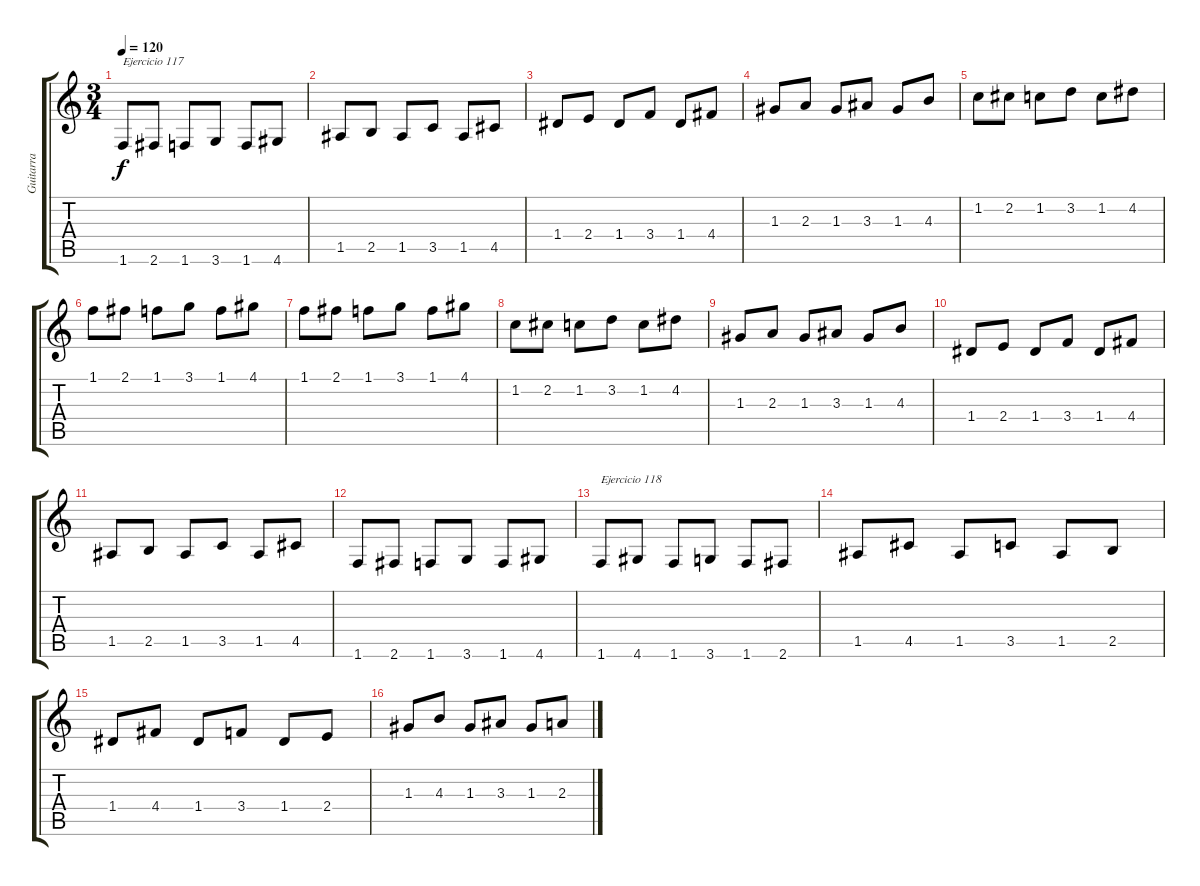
\track ("Guitarra" "Guitarra") {instrument acousticguitarnylon}
\staff {score tabs}
\tuning (E4 B3 G3 D3 A2 E2) {hide}
\ts (3 4)
\tempo 120
\clef g2
\ks c
1.6.8{txt "Ejercicio 117" dy f} 2.6.8 1.6.8 3.6.8 1.6.8 4.6.8 |
1.5.8 2.5.8 1.5.8 3.5.8 1.5.8 4.5.8 |
1.4.8 2.4.8 1.4.8 3.4.8 1.4.8 4.4.8 |
1.3.8 2.3.8 1.3.8 3.3.8 1.3.8 4.3.8 |
1.2.8 2.2.8 1.2.8 3.2.8 1.2.8 4.2.8 |
1.1.8 2.1.8 1.1.8 3.1.8 1.1.8 4.1.8 |
1.1.8 2.1.8 1.1.8 3.1.8 1.1.8 4.1.8 |
1.2.8 2.2.8 1.2.8 3.2.8 1.2.8 4.2.8 |
1.3.8 2.3.8 1.3.8 3.3.8 1.3.8 4.3.8 |
1.4.8 2.4.8 1.4.8 3.4.8 1.4.8 4.4.8 |
1.5.8 2.5.8 1.5.8 3.5.8 1.5.8 4.5.8 |
1.6.8 2.6.8 1.6.8 3.6.8 1.6.8 4.6.8 |
1.6.8{txt "Ejercicio 118"} 4.6.8 1.6.8 3.6.8 1.6.8 2.6.8 |
1.5.8 4.5.8 1.5.8 3.5.8 1.5.8 2.5.8 |
1.4.8 4.4.8 1.4.8 3.4.8 1.4.8 2.4.8 |
1.3.8 4.3.8 1.3.8 3.3.8 1.3.8 2.3.8
